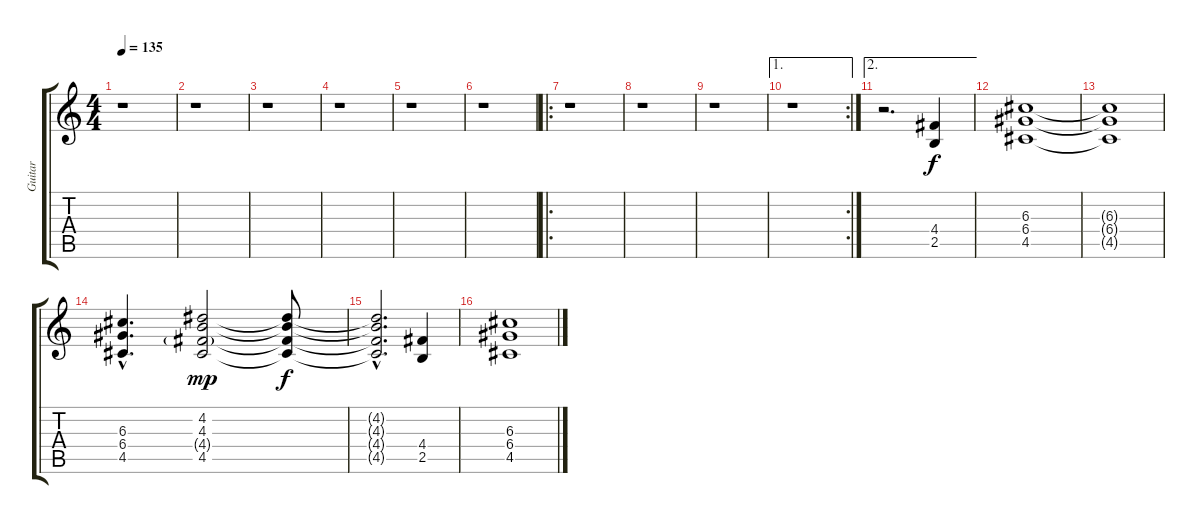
\track ("Guitar" "Guitar") {instrument distortionguitar}
\staff {score tabs}
\tuning (E4 B3 G3 D3 A2 D2) {hide}
\ts (4 4)
\tempo 135
\clef g2
\ks c
r.1{dy f volume 13} |
r.1 |
r.1 |
r.1 |
r.1 |
r.1 |
\ro
r.1 |
r.1 |
r.1 |
\ae 1
\rc 2
r.1 |
\ae 2
r.2{d} (4.4 2.5).4 |
(6.3 6.4 4.5).1 |
(6.3{t} 6.4{t} 4.5{t}).1 |
(6.3{hac} 6.4{hac} 4.5{hac}).4{d} (4.2 4.3 4.4{g} 4.5).2{dy mp} (4.2{t} 4.3{t} 4.4{t} 4.5{t}).8{dy f} |
(4.2{hac t} 4.3{hac t} 4.4{hac t} 4.5{hac t}).2{d} (4.4 2.5).4 |
(6.3 6.4 4.5).1
